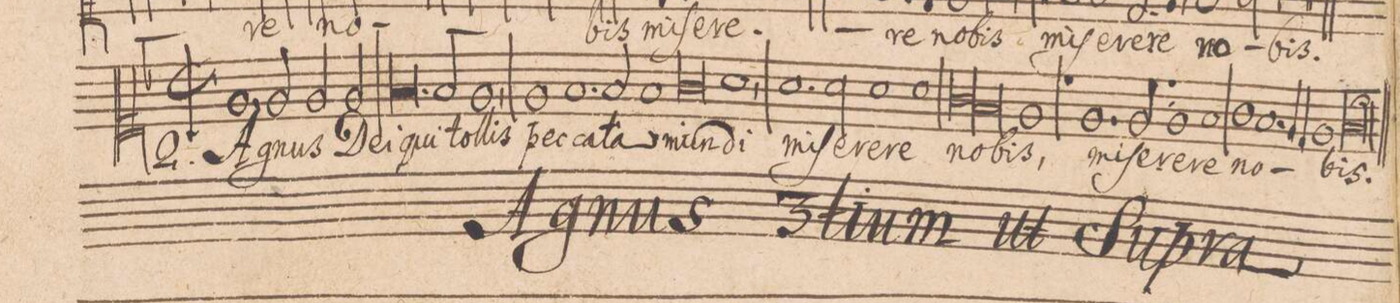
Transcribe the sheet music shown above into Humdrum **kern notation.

**kern	**text
*I"CANTVS.	*
*clefC1	*
*k[b-]	*
*met(C|)	*
*M2/1	*
1.e	2. A-
2e/	-gnus
=49-	=49-
2e/	De-
2e/	-i
*col	*
1.f	qui
*Xcol	*
=50-	=50-
2f/	tol-
1e,	-lis
=51-	=51-
1e	pec-
1.f	-ca-
=52-	=52-
2f/	-ta
1f	mun-
=53-	=53-
0g	.
=54-	=54-
1a,	-di
1.a	mi-
=55-	=55-
2a\	-ſe-
1a	-re-
=56-	=56-
1a	-re
*lig	*
1g	no-
=57-	=57-
1f	.
*Xlig	*
1e	-bis,
=58-	=58-
1ree	.
1.e	mi-
=59-	=59-
2e/	-ſe-
2e/	-re-
2f/	-re
=60-	=60-
1g	no-
1.f	.
=61-	=61-
4e/	.
4d/	.
1e	.
=62-	=62-
0fl;	-bis.
==	==
*-	*-
